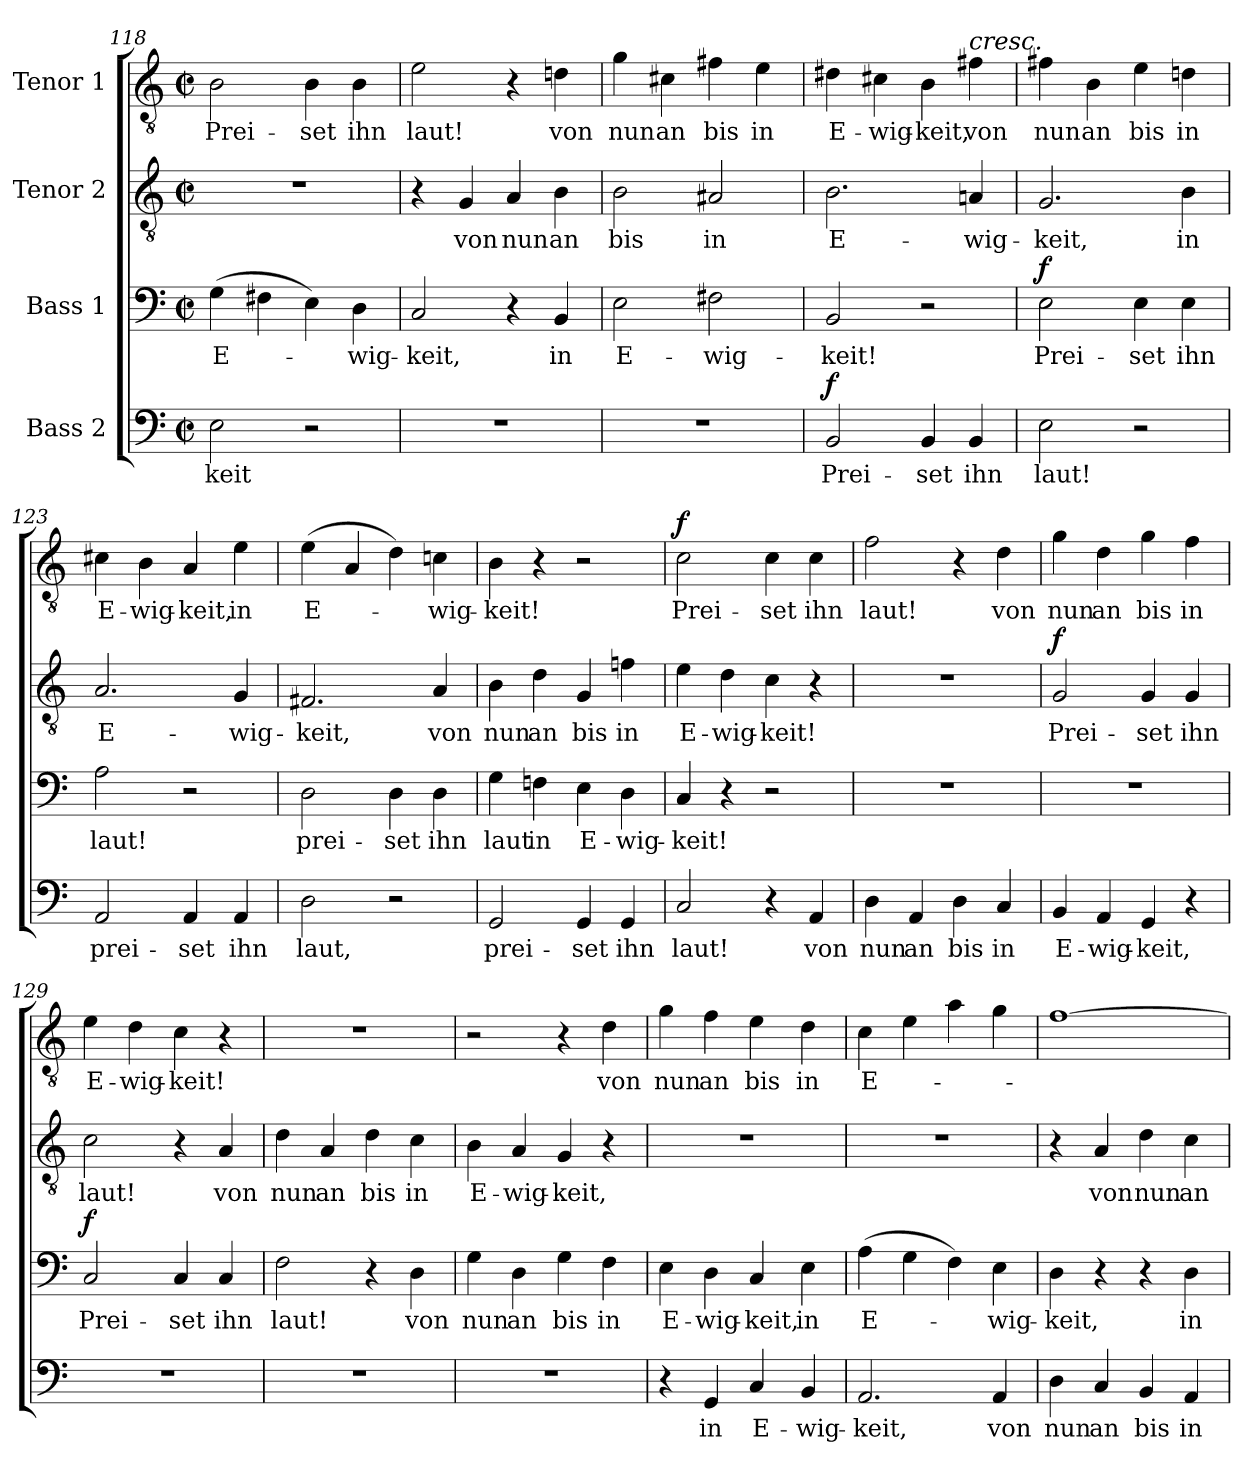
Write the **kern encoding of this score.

**kern	**text	**dynam	**kern	**text	**dynam	**kern	**text	**dynam	**kern	**text	**dynam
*part4	*part4	*part4	*part3	*part3	*part3	*part2	*part2	*part2	*part1	*part1	*part1
*staff4	*staff4	*staff4	*staff3	*staff3	*staff3	*staff2	*staff2	*staff2	*staff1	*staff1	*staff1
*I"Bass 2	*	*	*I"Bass 1	*	*	*I"Tenor 2	*	*	*I"Tenor 1	*	*
*clefF4	*	*	*clefF4	*	*	*clefGv2	*	*	*clefGv2	*	*
*k[]	*	*	*k[]	*	*	*k[]	*	*	*k[]	*	*
*M2/2	*	*	*M2/2	*	*	*M2/2	*	*	*M2/2	*	*
*met(c|)	*	*	*met(c|)	*	*	*met(c|)	*	*	*met(c|)	*	*
=118	=118	=118	=118	=118	=118	=118	=118	=118	=118	=118	=118
2E\	-keit	.	(4G\	E-	.	1r	.	.	2B\	Prei-	.
.	.	.	4F#X\	.	.	.	.	.	.	.	.
2r	.	.	4E\)	.	.	.	.	.	4B\	-set	.
.	.	.	4D\	-wig-	.	.	.	.	4B\	ihn	.
=119	=119	=119	=119	=119	=119	=119	=119	=119	=119	=119	=119
1r	.	.	2C/	-keit,	.	4r	.	.	2e\	laut!	.
.	.	.	.	.	.	4G/	von	.	.	.	.
.	.	.	4r	.	.	4A/	nun	.	4r	.	.
.	.	.	4BB/	in	.	4B\	an	.	4dn\	von	.
=120	=120	=120	=120	=120	=120	=120	=120	=120	=120	=120	=120
1r	.	.	2E\	E-	.	2B\	bis	.	4g\	nun	.
.	.	.	.	.	.	.	.	.	4c#X\	an	.
.	.	.	2F#X\	-wig-	.	2A#X/	in	.	4f#X\	bis	.
.	.	.	.	.	.	.	.	.	4e\	in	.
!!LO:PB:g=z
=121	=121	=121	=121	=121	=121	=121	=121	=121	=121	=121	=121
!	!	!LO:DY:a	!	!	!	!	!	!	!	!	!
2BB/	Prei-	f	2BB/	-keit!	.	2.B\	E-	.	4d#X\	E-	.
.	.	.	.	.	.	.	.	.	4c#X\	-wig-	.
4BB/	-set	.	2r	.	.	.	.	.	4B\	-keit,	.
!	!	!	!	!	!	!	!	!	!LO:TX:a:i:t=cresc.	!	!
4BB/	ihn	.	.	.	.	4An/	-wig-	.	4f#X\	von	.
=122	=122	=122	=122	=122	=122	=122	=122	=122	=122	=122	=122
!	!	!	!	!	!LO:DY:a	!	!	!	!	!	!
2E\	laut!	.	2E\	Prei-	f	2.G/	-keit,	.	4f#X\	nun	.
.	.	.	.	.	.	.	.	.	4B\	an	.
2r	.	.	4E\	-set	.	.	.	.	4e\	bis	.
.	.	.	4E\	ihn	.	4B\	in	.	4dn\	in	.
=123	=123	=123	=123	=123	=123	=123	=123	=123	=123	=123	=123
2AA/	prei-	.	2A\	laut!	.	2.A/	E-	.	4c#X\	E-	.
.	.	.	.	.	.	.	.	.	4B\	-wig-	.
4AA/	-set	.	2r	.	.	.	.	.	4A/	-keit,	.
4AA/	ihn	.	.	.	.	4G/	-wig-	.	4e\	in	.
=124	=124	=124	=124	=124	=124	=124	=124	=124	=124	=124	=124
2D\	laut,	.	2D\	prei-	.	2.F#X/	-keit,	.	(4e\	E-	.
.	.	.	.	.	.	.	.	.	4A/	.	.
2r	.	.	4D\	-set	.	.	.	.	4d\)	.	.
.	.	.	4D\	ihn	.	4A/	von	.	4cn\	-wig-	.
=125	=125	=125	=125	=125	=125	=125	=125	=125	=125	=125	=125
2GG/	prei-	.	4G\	laut	.	4B\	nun	.	4B\	-keit!	.
.	.	.	4Fn\	in	.	4d\	an	.	4r	.	.
4GG/	-set	.	4E\	E-	.	4G/	bis	.	2r	.	.
4GG/	ihn	.	4D\	-wig-	.	4fn\	in	.	.	.	.
=126	=126	=126	=126	=126	=126	=126	=126	=126	=126	=126	=126
!	!	!	!	!	!	!	!	!	!	!	!LO:DY:a
2C/	laut!	.	4C/	-keit!	.	4e\	E-	.	2c\	Prei-	f
.	.	.	4r	.	.	4d\	-wig-	.	.	.	.
4r	.	.	2r	.	.	4c\	-keit!	.	4c\	-set	.
4AA/	von	.	.	.	.	4r	.	.	4c\	ihn	.
!!LO:LB:g=z
=127	=127	=127	=127	=127	=127	=127	=127	=127	=127	=127	=127
4D\	nun	.	1r	.	.	1r	.	.	2f\	laut!	.
4AA/	an	.	.	.	.	.	.	.	.	.	.
4D\	bis	.	.	.	.	.	.	.	4r	.	.
4C/	in	.	.	.	.	.	.	.	4d\	von	.
=128	=128	=128	=128	=128	=128	=128	=128	=128	=128	=128	=128
!	!	!	!	!	!	!	!	!LO:DY:a	!	!	!
4BB/	E-	.	1r	.	.	2G/	Prei-	f	4g\	nun	.
4AA/	-wig-	.	.	.	.	.	.	.	4d\	an	.
4GG/	-keit,	.	.	.	.	4G/	-set	.	4g\	bis	.
4r	.	.	.	.	.	4G/	ihn	.	4f\	in	.
=129	=129	=129	=129	=129	=129	=129	=129	=129	=129	=129	=129
!	!	!	!	!	!LO:DY:a	!	!	!	!	!	!
1r	.	.	2C/	Prei-	f	2c\	laut!	.	4e\	E-	.
.	.	.	.	.	.	.	.	.	4d\	-wig-	.
.	.	.	4C/	-set	.	4r	.	.	4c\	-keit!	.
.	.	.	4C/	ihn	.	4A/	von	.	4r	.	.
=130	=130	=130	=130	=130	=130	=130	=130	=130	=130	=130	=130
1r	.	.	2F\	laut!	.	4d\	nun	.	1r	.	.
.	.	.	.	.	.	4A/	an	.	.	.	.
.	.	.	4r	.	.	4d\	bis	.	.	.	.
.	.	.	4D\	von	.	4c\	in	.	.	.	.
=131	=131	=131	=131	=131	=131	=131	=131	=131	=131	=131	=131
1r	.	.	4G\	nun	.	4B\	E-	.	2r	.	.
.	.	.	4D\	an	.	4A/	-wig-	.	.	.	.
.	.	.	4G\	bis	.	4G/	-keit,	.	4r	.	.
.	.	.	4F\	in	.	4r	.	.	4d\	von	.
=132	=132	=132	=132	=132	=132	=132	=132	=132	=132	=132	=132
4r	.	.	4E\	E-	.	1r	.	.	4g\	nun	.
4GG/	in	.	4D\	-wig-	.	.	.	.	4f\	an	.
4C/	E-	.	4C/	-keit,	.	.	.	.	4e\	bis	.
4BB/	-wig-	.	4E\	in	.	.	.	.	4d\	in	.
!!LO:LB:g=z
=133	=133	=133	=133	=133	=133	=133	=133	=133	=133	=133	=133
2.AA/	-keit,	.	(4A\	E-	.	1r	.	.	4c\	E-	.
.	.	.	4G\	.	.	.	.	.	4e\	.	.
.	.	.	4F\)	.	.	.	.	.	4a\	.	.
4AA/	von	.	4E\	-wig-	.	.	.	.	4g\	.	.
=134	=134	=134	=134	=134	=134	=134	=134	=134	=134	=134	=134
4D\	nun	.	4D\	-keit,	.	4r	.	.	[1f	.	.
4C/	an	.	4r	.	.	4A/	von	.	.	.	.
4BB/	bis	.	4r	.	.	4d\	nun	.	.	.	.
4AA/	in	.	4D\	in	.	4c\	an	.	.	.	.
=	=	=	=	=	=	=	=	=	=	=	=
*-	*-	*-	*-	*-	*-	*-	*-	*-	*-	*-	*-
